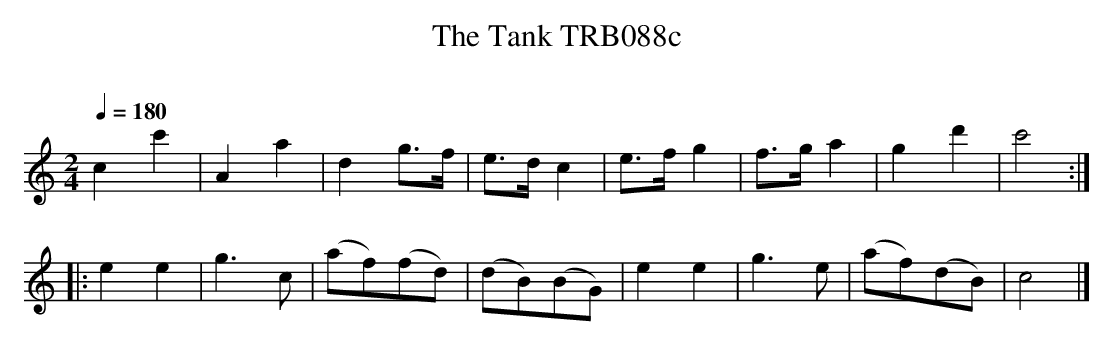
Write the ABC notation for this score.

X:1
T:Tank TRB088c, The
Q:1/4=180
L:1/8
M:2/4
O:
K:C
c2c'2|A2a2|d2g>f|e>dc2|e>fg2|f>ga2|g2d'2|c'4:|
|:e2e2|g3c|(af)(fd)|(dB)(BG)|e2e2|g3e|(af)(dB)|c4|]
